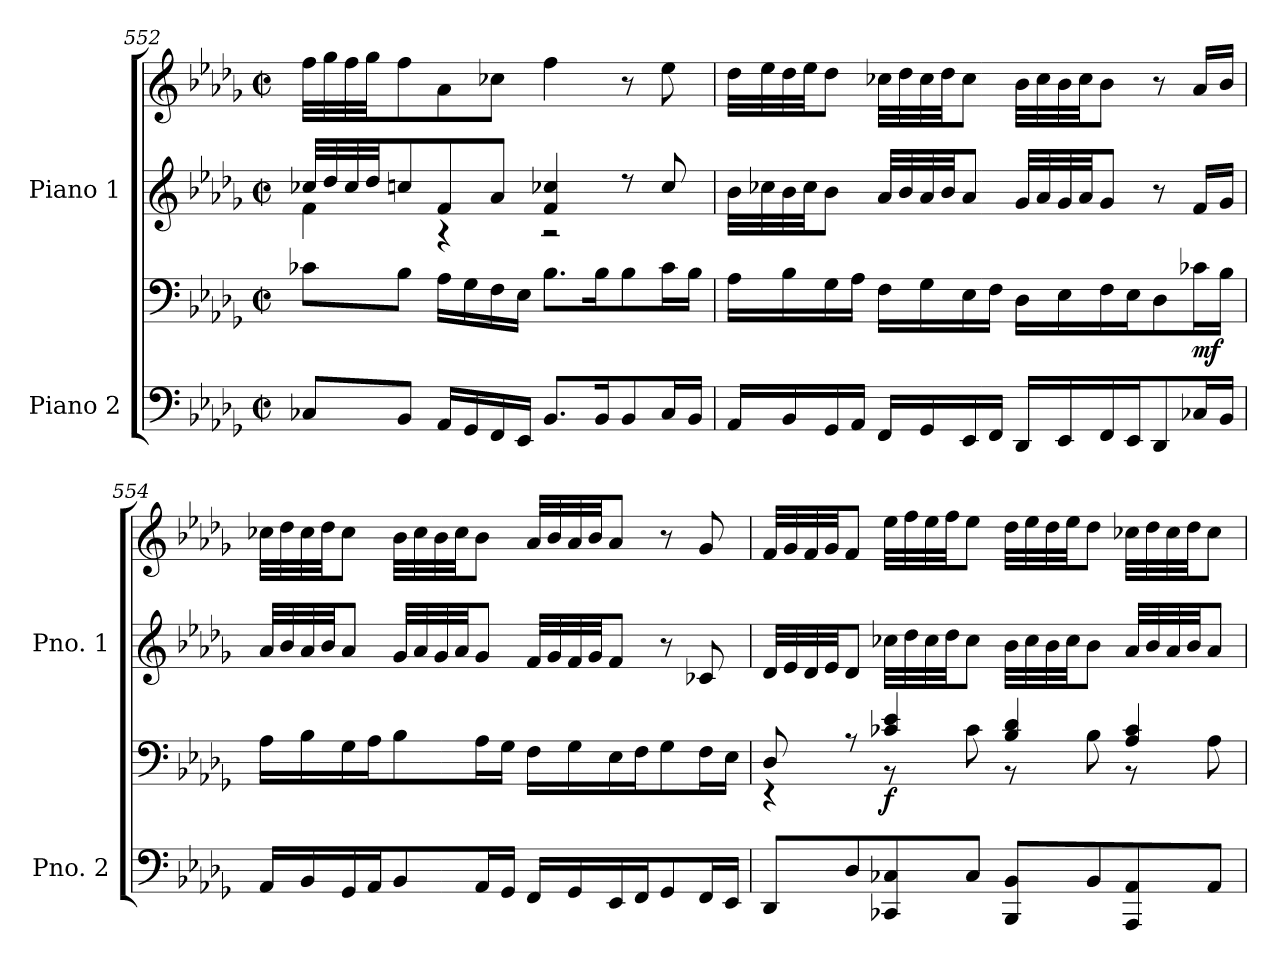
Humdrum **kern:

**kern	**kern	**dynam	**kern	**kern
*part2	*part2	*part2	*part1	*part1
*staff4	*staff3	*staff3/4	*staff2	*staff1
*I"Piano 2	*	*	*I"Piano 1	*
*I'Pno. 2	*	*	*I'Pno. 1	*
!!LO:LB:g=z
*clefF4	*clefF4	*	*clefG2	*clefG2
*k[b-e-a-d-g-]	*k[b-e-a-d-g-]	*	*k[b-e-a-d-g-]	*k[b-e-a-d-g-]
*M2/2	*M2/2	*	*M2/2	*M2/2
*met(c|)	*met(c|)	*	*met(c|)	*met(c|)
=552	=552	=552	=552	=552
*	*	*	*^	*
8C-X/L	8c-X\L	.	32cc-X/LLL	4f\	32ff\LLL
.	.	.	32dd-/	.	32gg-\
.	.	.	32cc-/	.	32ff\
.	.	.	32dd-/JJ	.	32gg-\JJ
8BB-/J	8B-\J	.	8ccn/	.	8ff\
16AA-/LL	16A-\LL	.	8f/	4r	8a-\
16GG-/	16G-\	.	.	.	.
16FF/	16F\	.	8a-/J	.	8cc-X\J
16EE-/JJ	16E-\JJ	.	.	.	.
8.BB-/L	8.B-\L	.	4f/ 4cc-X/	2r	4ff\
16BB-/K	16B-\K	.	.	.	.
8BB-/	8B-\	.	8r	.	8r
16C-/L	16c-\L	.	8cc-/	.	8ee-\
16BB-/JJ	16B-\JJ	.	.	.	.
*	*	*	*v	*v	*
=553	=553	=553	=553	=553
16AA-/LL	16A-\LL	.	32b-\LLL	32dd-\LLL
.	.	.	32cc-X\	32ee-\
16BB-/	16B-\	.	32b-\	32dd-\
.	.	.	32cc-\JJ	32ee-\JJ
16GG-/	16G-\	.	8b-\J	8dd-\J
16AA-/JJ	16A-\JJ	.	.	.
16FF/LL	16F\LL	.	32a-/LLL	32cc-X\LLL
.	.	.	32b-/	32dd-\
16GG-/	16G-\	.	32a-/	32cc-\
.	.	.	32b-/JJ	32dd-\JJ
16EE-/	16E-\	.	8a-/J	8cc-\J
16FF/JJ	16F\JJ	.	.	.
16DD-/LL	16D-\LL	.	32g-/LLL	32b-\LLL
.	.	.	32a-/	32cc-\
16EE-/	16E-\	.	32g-/	32b-\
.	.	.	32a-/JJ	32cc-\JJ
16FF/	16F\	.	8g-/J	8b-\J
16EE-/J	16E-\J	.	.	.
8DD-/	8D-\	.	8r	8r
!	!	!LO:DY:b	!	!
16C-X/L	16c-X\L	mf	16f/LL	16a-/LL
16BB-/JJ	16B-\JJ	.	16g-/JJ	16b-/JJ
!!LO:LB:g=z
=554	=554	=554	=554	=554
16AA-/LL	16A-\LL	.	32a-/LLL	32cc-X\LLL
.	.	.	32b-/	32dd-\
16BB-/	16B-\	.	32a-/	32cc-\
.	.	.	32b-/JJ	32dd-\JJ
16GG-/	16G-\	.	8a-/J	8cc-\J
16AA-/J	16A-\J	.	.	.
8BB-/	8B-\	.	32g-/LLL	32b-\LLL
.	.	.	32a-/	32cc-\
.	.	.	32g-/	32b-\
.	.	.	32a-/JJ	32cc-\JJ
16AA-/L	16A-\L	.	8g-/J	8b-\J
16GG-/JJ	16G-\JJ	.	.	.
16FF/LL	16F\LL	.	32f/LLL	32a-/LLL
.	.	.	32g-/	32b-/
16GG-/	16G-\	.	32f/	32a-/
.	.	.	32g-/JJ	32b-/JJ
16EE-/	16E-\	.	8f/J	8a-/J
16FF/J	16F\J	.	.	.
8GG-/	8G-\	.	8r	8r
16FF/L	16F\L	.	8c-X/	8g-/
16EE-/JJ	16E-\JJ	.	.	.
=555	=555	=555	=555	=555
*	*^	*	*	*
8DD-/L	8D-/	4r	.	32d-/LLL	32f/LLL
.	.	.	.	32e-/	32g-/
.	.	.	.	32d-/	32f/
.	.	.	.	32e-/JJ	32g-/JJ
8D-/	8r	.	.	8d-/J	8f/J
!	!	!	!LO:DY:b	!	!
8CC-X/ 8C-X/	4c-X/ 4e-/	8r	f	32cc-X\LLL	32ee-\LLL
.	.	.	.	32dd-\	32ff\
.	.	.	.	32cc-\	32ee-\
.	.	.	.	32dd-\JJ	32ff\JJ
8C-/J	.	8c-\	.	8cc-\J	8ee-\J
8BBB-/ 8BB-/L	4B-/ 4d-/	8r	.	32b-\LLL	32dd-\LLL
.	.	.	.	32cc-\	32ee-\
.	.	.	.	32b-\	32dd-\
.	.	.	.	32cc-\JJ	32ee-\JJ
8BB-/	.	8B-\	.	8b-\J	8dd-\J
8AAA-/ 8AA-/	4A-/ 4c-/	8r	.	32a-/LLL	32cc-X\LLL
.	.	.	.	32b-/	32dd-\
.	.	.	.	32a-/	32cc-\
.	.	.	.	32b-/JJ	32dd-\JJ
8AA-/J	.	8A-\	.	8a-/J	8cc-\J
*	*v	*v	*	*	*
=	=	=	=	=
*-	*-	*-	*-	*-
